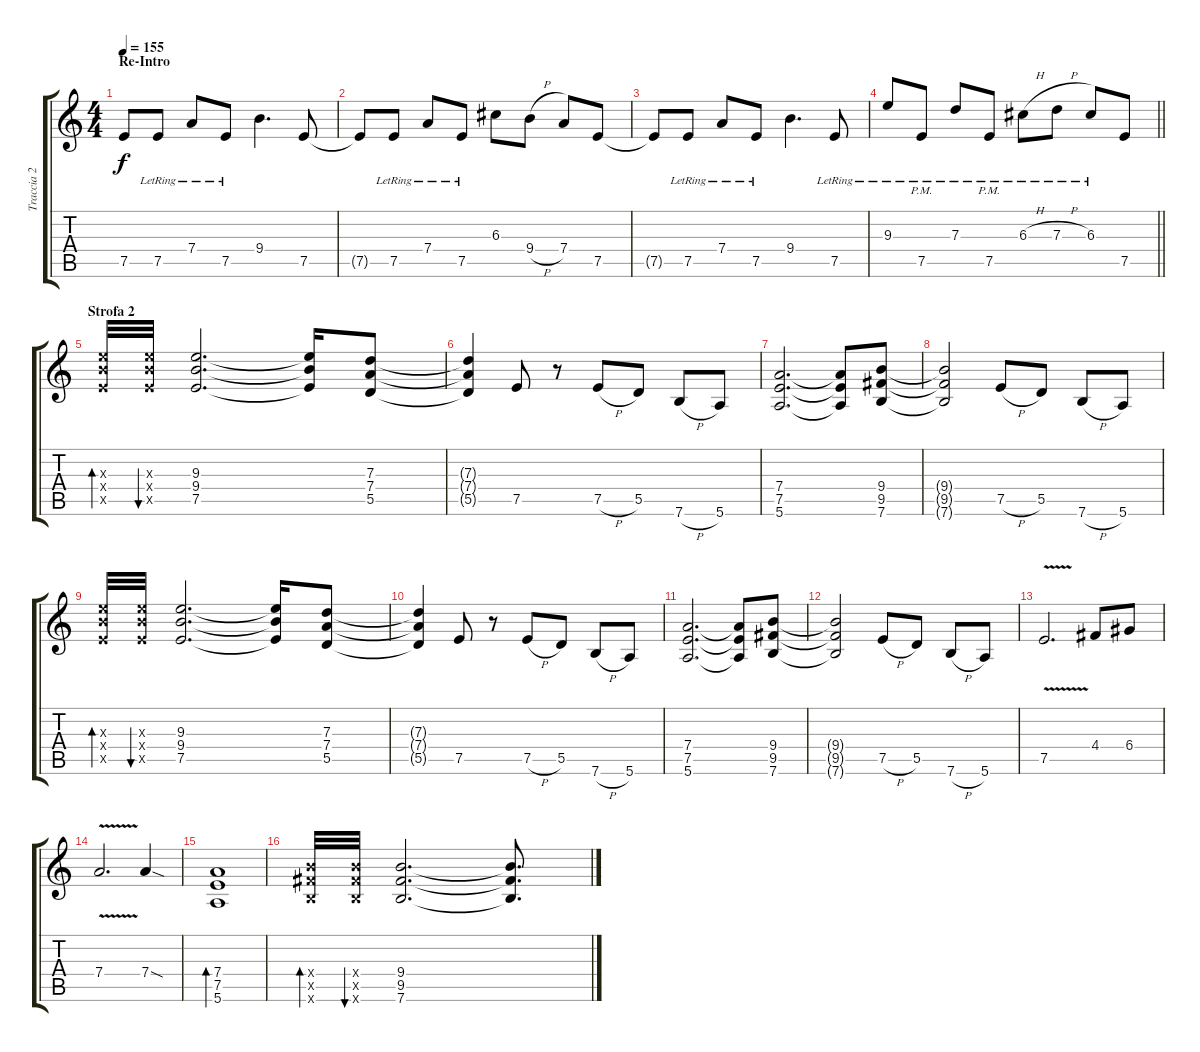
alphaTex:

\track ("Traccia 2" "Traccia 2") {instrument overdrivenguitar}
\staff {score tabs}
\tuning (E4 B3 G3 D3 A2 E2) {hide}
\ts (4 4)
\section ("" "Re-Intro")
\tempo 155
\clef g2
\ks c
7.5{t}.8{dy f} 7.5{lr}.8 7.4{lr}.8 7.5{lr}.8 9.4.4{d} 7.5.8 |
7.5{t}.8 7.5{lr}.8 7.4{lr}.8 7.5{lr}.8 6.3.8 9.4{h}.8 7.4.8 7.5.8 |
7.5{t}.8 7.5{lr}.8 7.4{lr}.8 7.5{lr}.8 9.4.4{d} 7.5{lr}.8 |
\barLineRight lightlight
9.3{lr}.8 7.5{pm lr}.8 7.3{lr}.8 7.5{pm lr}.8 6.3{h lr}.8 7.3{h lr}.8 6.3{lr}.8 7.5.8 |
\section ("" "Strofa 2")
(9.3{x} 9.4{x} 7.5{x}).32{bd 60} (9.3{x} 9.4{x} 7.5{x}).32{bu 60} (9.3 9.4 7.5).2{d} (9.3{t} 9.4{t} 7.5{t}).16 (7.3 7.4 5.5).8 |
(7.3{t} 7.4{t} 5.5{t}).4 7.5.8 r.8 7.5{h}.8 5.5.8 7.6{h}.8 5.6.8 |
(7.4 7.5 5.6).2{d} (7.4{t} 7.5{t} 5.6{t}).8 (9.4 9.5 7.6).8 |
(9.4{t} 9.5{t} 7.6{t}).2 7.5{h}.8 5.5.8 7.6{h}.8 5.6.8 |
(9.3{x} 9.4{x} 7.5{x}).32{bd 60} (9.3{x} 9.4{x} 7.5{x}).32{bu 60} (9.3 9.4 7.5).2{d} (9.3{t} 9.4{t} 7.5{t}).16 (7.3 7.4 5.5).8 |
(7.3{t} 7.4{t} 5.5{t}).4 7.5.8 r.8 7.5{h}.8 5.5.8 7.6{h}.8 5.6.8 |
(7.4 7.5 5.6).2{d} (7.4{t} 7.5{t} 5.6{t}).8 (9.4 9.5 7.6).8 |
(9.4{t} 9.5{t} 7.6{t}).2 7.5{h}.8 5.5.8 7.6{h}.8 5.6.8 |
7.5{v}.2{d} 4.4.8 6.4.8 |
7.4{v}.2{d} 7.4{sod}.4 |
(7.4 7.5 5.6).1{bd 60} |
(9.4{x} 9.5{x} 7.6{x}).32{bd 60} (9.4{x} 9.5{x} 7.6{x}).32{bu 60} (9.4 9.5 7.6).2{d} (9.4{t} 9.5{t} 7.6{t}).8{d}
